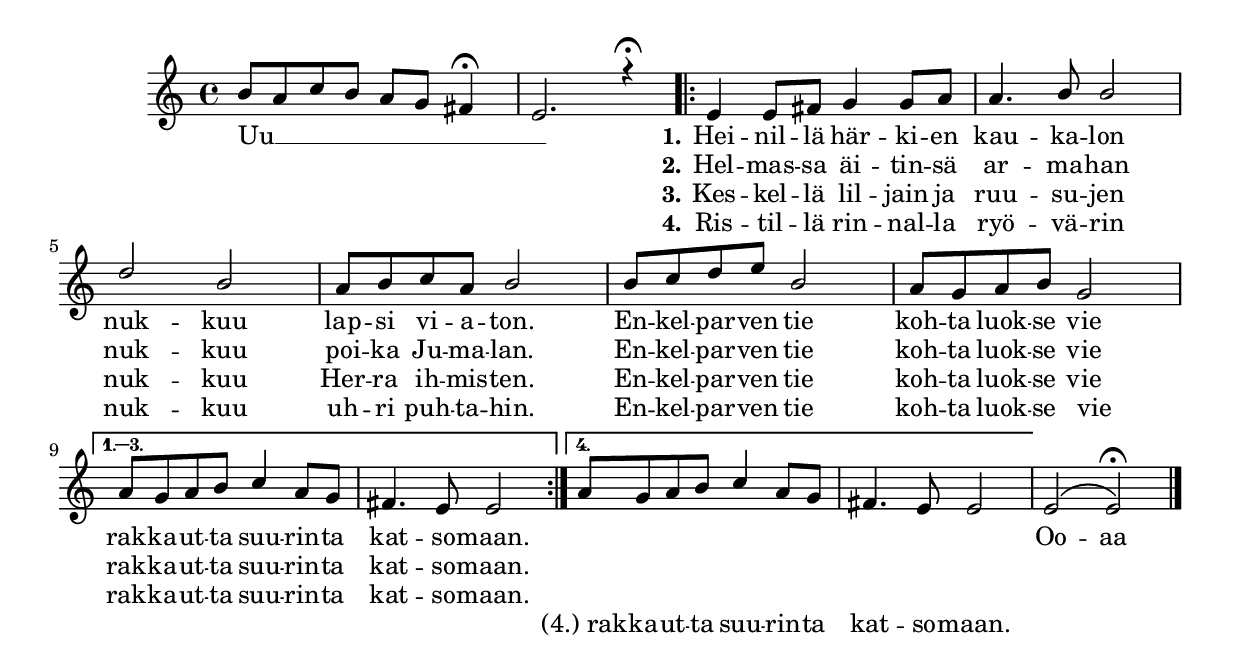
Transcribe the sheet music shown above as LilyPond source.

\version "2.11.61"





sopran = \relative c'' {  
b8 a c b a g fis4\fermata |
e2. r4\fermata
\new Voice = versesopran { \voiceOne
\repeat volta 4 {
e4 e8 fis g4 g8 a a4. b8 b2 |
d2 b | a8 b c a b2 |
b8 c d e b2
a8 g a b g2 \break }
\alternative{
{a8 g a b c4 a8 g |
fis4. e8 e2 
} {
a8 g a b c4 a8 g |
fis4. e8 e2 
}
}
}
e2\( e\)\fermata 
\bar "|."
}

haupt = \lyricmode {
Uu __ _ _ _ _ _ _ _ 
Oo -- aa
}

obertexteins = \lyricmode {
\set stanza = "1."
Hei -- nil -- lä här -- ki -- en kau -- ka -- lon
nuk -- kuu
lap -- si vi -- a -- ton.
%Refrain
En -- kel -- par -- ven tie
koh -- ta  luok -- se vie
rak -- ka -- ut -- ta suu -- rin -- ta kat -- so -- maan.

}

obertextzwei = \lyricmode { \set stanza = "2."
%\skip 1*2 En -- tre les deux bras \skip 8 de Ma -- rie
%dort, dort, 
%dort le fruit de vie.
Hel -- mas -- sa äi -- tin -- sä ar -- ma -- han
nuk -- kuu poi -- ka Ju -- ma -- lan.
%Refrain
En -- kel -- par -- ven tie
koh -- ta  luok -- se vie
rak -- ka -- ut -- ta suu -- rin -- ta kat -- so -- maan.

}

obertextdrei = \lyricmode {
\set stanza = "3."
Kes -- kel -- lä lil -- jain ja ruu -- su -- jen
nuk -- kuu Her -- ra ih -- mis -- ten.
En -- kel -- par -- ven tie
koh -- ta  luok -- se vie
rak -- ka -- ut -- ta suu -- rin -- ta kat -- so -- maan.
}

obertextvier = \lyricmode { \set stanza = "4."
Ris -- til -- lä rin -- nal -- la ryö -- vä -- rin
nuk -- kuu uh -- ri puh -- ta -- hin.
En -- kel -- par -- ven tie
koh -- ta  luok -- se vie
%Skip zu Klammer vier
_ _ _ _ _ _ _ _ _ _
"(4.) rak" -- ka -- ut -- ta suu -- rin -- ta kat -- so -- maan.
}



\score {
        
          
           \new Staff = women <<
              { \new Voice = "sopranos"
                \voiceOne \sopran 
              }
              
              
          
           \new Lyrics = "Haupt" \lyricsto "sopranos" \haupt
           \context Lyrics = "Haupt" \lyricsto versesopran 
                 \obertexteins
           \new Lyrics = "verse2" \lyricsto versesopran
                  \obertextzwei
           \new Lyrics = "verse3" \lyricsto versesopran 
                  \obertextdrei
           \new Lyrics = "verse4" \lyricsto versesopran
                  \obertextvier
            >>
            
       }     
          
